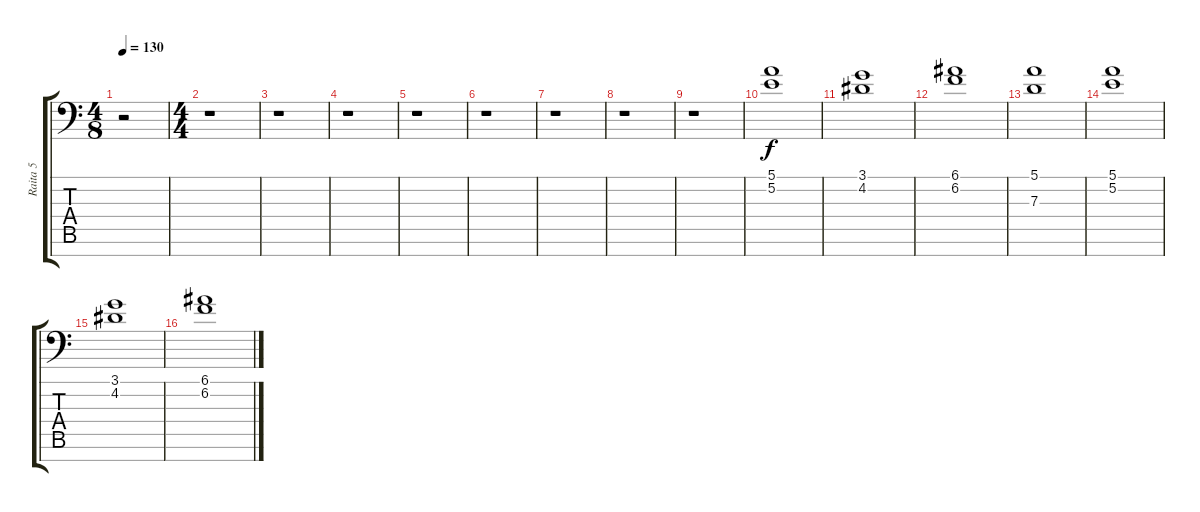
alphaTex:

\track ("Raita 5" "Raita 5") {instrument shakuhachi}
\staff {score tabs}
\tuning (E4 B3 G3 D3 A2 E2 C-1) {hide}
\ts (4 8)
\tempo 130
\clef f4
\ks c
r.2{dy f instrument shakuhachi} |
\ts (4 4)
r.1 |
r.1 |
r.1 |
r.1 |
r.1 |
r.1 |
r.1 |
r.1 |
(5.1 5.2).1 |
(3.1 4.2).1 |
(6.1 6.2).1 |
(5.1 7.3).1 |
(5.1 5.2).1 |
(3.1 4.2).1 |
(6.1 6.2).1
